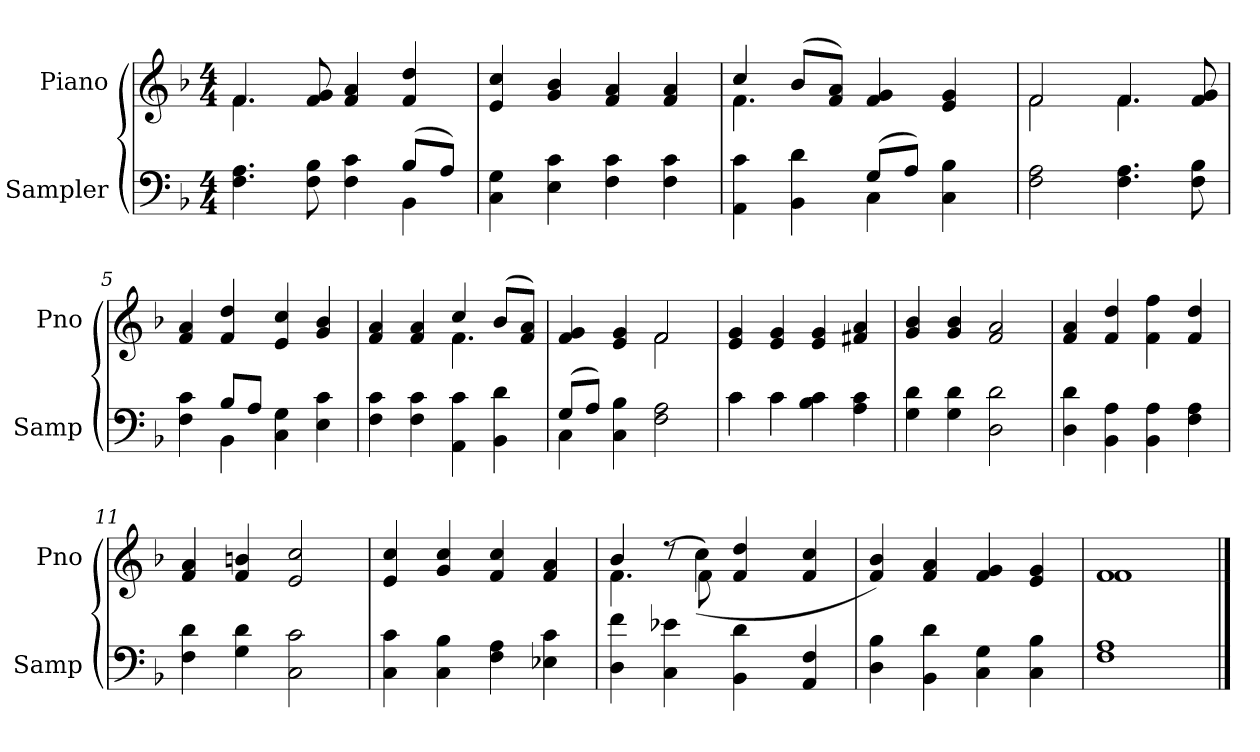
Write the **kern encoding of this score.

**kern	**kern
*part2	*part1
*staff2	*staff1
*I"Sampler	*I"Piano
*I'Samp	*I'Pno
*clefF4	*clefG2
*k[b-]	*k[b-]
*F:	*F:
*M4/4	*M4/4
=1	=1
*^	*^
4.F 4.A	2.ryy	4.f/	4.f
8F 8B-	.	8f 8g	2ryy
4F 4c	.	4f 4a	.
(8B-/L	4BB-	4f 4dd	.
8A/J)	.	.	8ryy
*v	*v	*	*
*	*v	*v
=2	=2
4C 4G	4e 4cc
4E 4c	4g 4b-
4F 4c	4f 4a
4F 4c	4f 4a
=3	=3
*^	*^
4AA 4c	2ryy	4cc/	4.f
4BB- 4d	.	(8b-/L	.
.	.	8f/ 8a/J)	2ryy
(8G/L	4C	4f 4g	.
8A/J)	.	.	.
4C 4B-	4ryy	4e 4g	.
.	.	.	8ryy
*v	*v	*	*
=4	=4	=4
2F 2A	2f/	2f
4.F 4.A	4.f/	4.f
8F 8B-	8f 8g	8ryy
*	*v	*v
=5	=5
*^	*
4F 4c	4ryy	4f 4a
8B-/L	4BB-	4f 4dd
8A/J	.	.
4C 4G	2ryy	4e 4cc
4E 4c	.	4g 4b-
*v	*v	*
=6	=6
*	*^
4F 4c	4f 4a	2ryy
4F 4c	4f 4a	.
4AA 4c	4cc/	4.f
4BB- 4d	(8b-/L	.
.	8f/ 8a/J)	8ryy
=7	=7	=7
*^	*	*
(8G/L	4C	4f 4g	2ryy
8A/J)	.	.	.
4C 4B-	2.ryy	4e 4g	.
2F 2A	.	2f/	2f
*	*	*v	*v
=8	=8	=8
4c\	4c	4e 4g
4c\	4c	4e 4g
4B- 4c	2ryy	4e 4g
4A 4c	.	4f#X 4a
*v	*v	*
=9	=9
4G 4d	4g 4b-
4G 4d	4g 4b-
2D 2d	2f 2a
=10	=10
4D 4d	4f 4a
4BB- 4A	4f 4dd
4BB- 4A	4f 4ff
4F 4A	4f 4dd
=11	=11
4F 4d	4f 4a
4G 4d	4f 4bn
2C 2c	2e 2cc
=12	=12
4C 4c	4e 4cc
4C 4B-	4g 4cc
4F 4A	4f 4cc
4E-X 4c	4f 4a
=13	=13
*	*^
4D 4f	4b-/	4.f
4C 4e-X	(8r	.
.	8f\)	(4cc
4BB- 4d	4f 4dd	.
.	.	4.ryy
4AA 4F	4f 4cc	.
*	*v	*v
=14	=14
4D 4B-	4f 4b-)
4BB- 4d	4f 4a
4C 4G	4f 4g
4C 4B-	4e 4g
=15	=15
*	*^
1F 1A	1f/	1f
*	*v	*v
==	==
*-	*-
